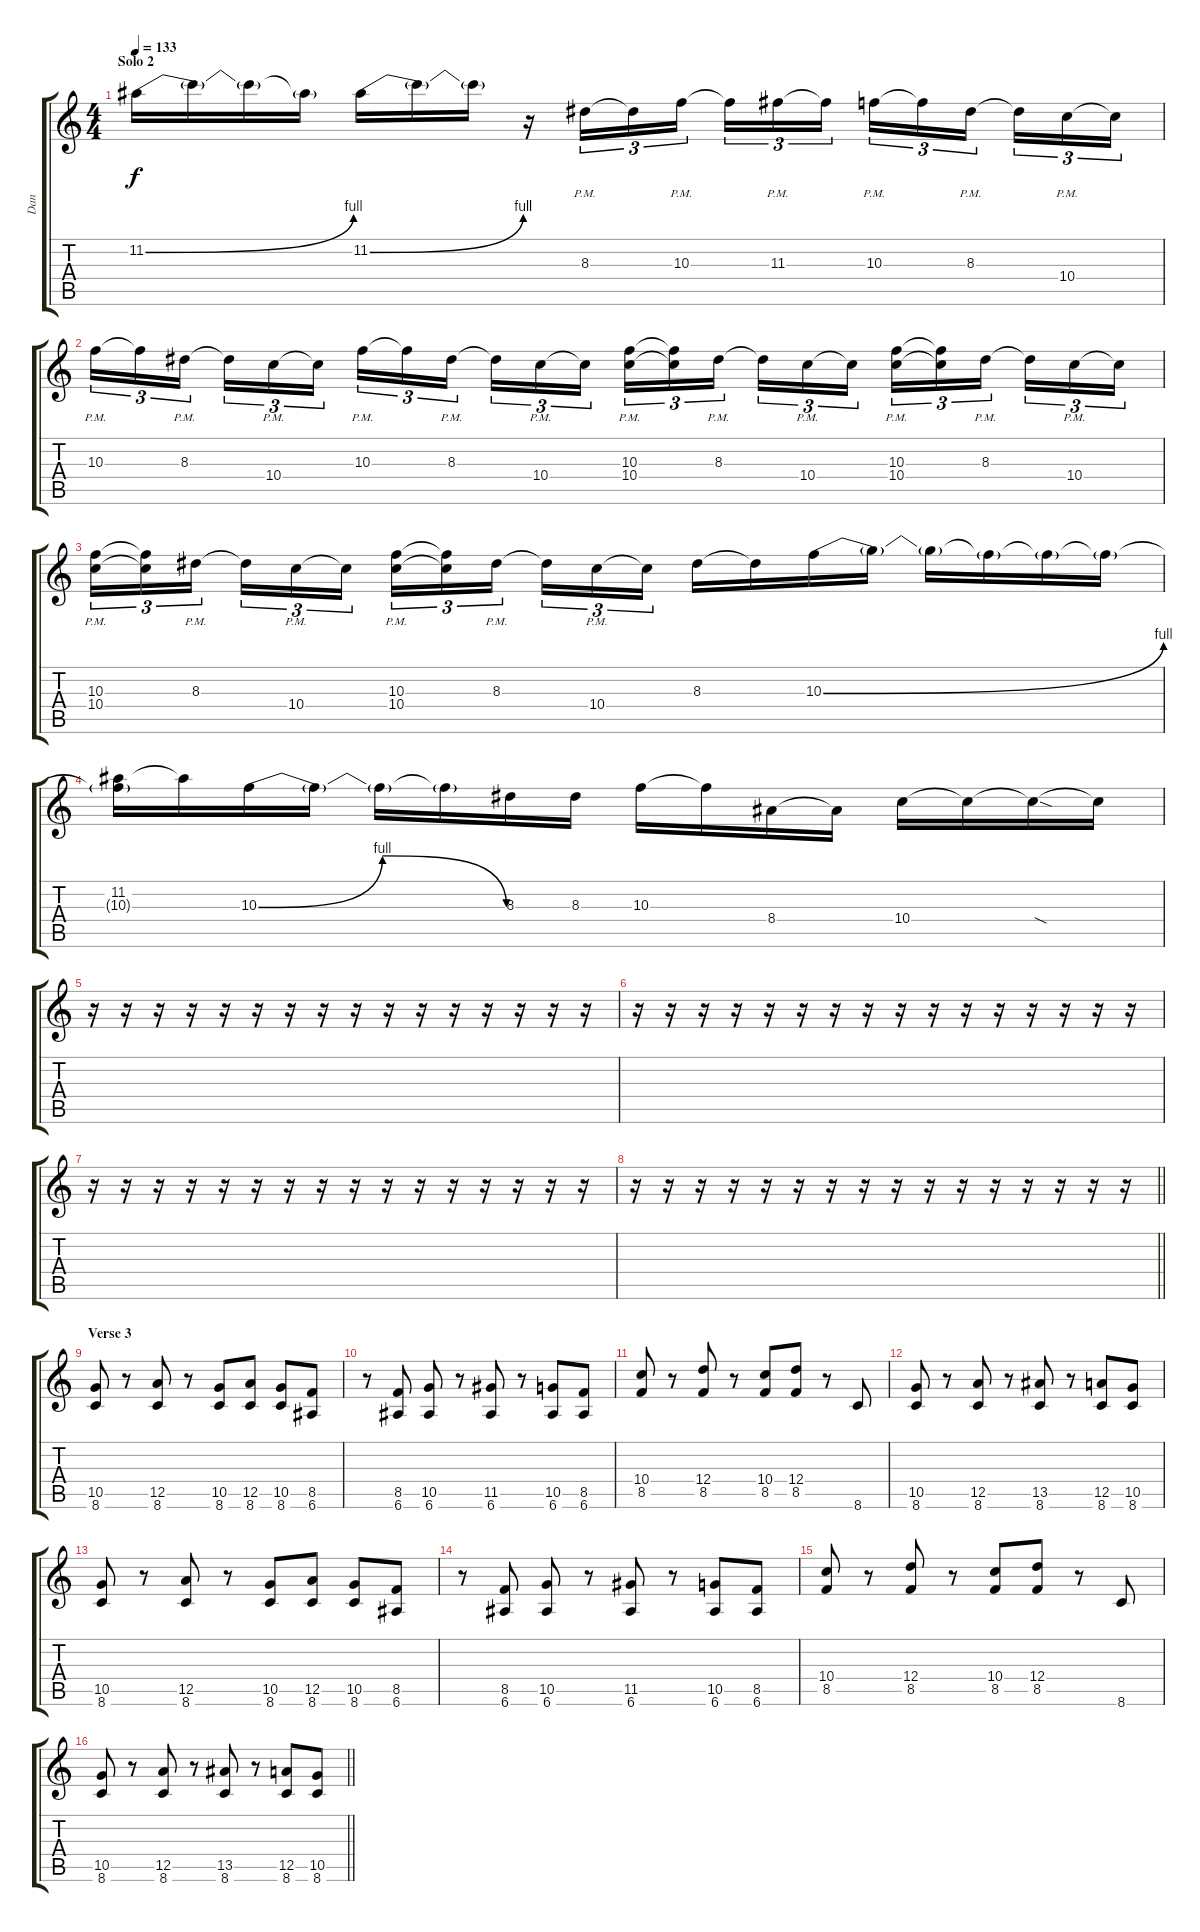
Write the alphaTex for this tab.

\track ("Dan" "Dan") {instrument distortionguitar}
\staff {score tabs}
\tuning (E4 B3 G3 D3 A2 E2) {hide}
\ts (4 4)
\section ("" "Solo 2")
\tempo 133
\clef g2
\ks c
11.2{be (bend 0 0 60 4)}.16{dy f} 11.2{t}.16 11.2{t}.16 11.2{t}.16 11.2{be (bend 0 0 60 4)}.16 11.2{t}.16 11.2{t}.16 r.16 8.3{pm}.16{tu (3 2)} 8.3{t}.16{tu (3 2)} 10.3{pm}.16{tu (3 2) beam splitsecondary} 10.3{t}.16{tu (3 2)} 11.3{pm}.16{tu (3 2)} 11.3{t}.16{tu (3 2)} 10.3{pm}.16{tu (3 2)} 10.3{t}.16{tu (3 2)} 8.3{pm}.16{tu (3 2) beam splitsecondary} 8.3{t}.16{tu (3 2)} 10.4{pm}.16{tu (3 2)} 10.4{t}.16{tu (3 2)} |
10.3{pm}.16{tu (3 2)} 10.3{t}.16{tu (3 2)} 8.3{pm}.16{tu (3 2) beam splitsecondary} 8.3{t}.16{tu (3 2)} 10.4{pm}.16{tu (3 2)} 10.4{t}.16{tu (3 2)} 10.3{pm}.16{tu (3 2)} 10.3{t}.16{tu (3 2)} 8.3{pm}.16{tu (3 2) beam splitsecondary} 8.3{t}.16{tu (3 2)} 10.4{pm}.16{tu (3 2)} 10.4{t}.16{tu (3 2)} (10.3{pm} 10.4).16{tu (3 2)} (10.3{t} 10.4{t}).16{tu (3 2)} 8.3{pm}.16{tu (3 2) beam splitsecondary} 8.3{t}.16{tu (3 2)} 10.4{pm}.16{tu (3 2)} 10.4{t}.16{tu (3 2)} (10.3{pm} 10.4).16{tu (3 2)} (10.3{t} 10.4{t}).16{tu (3 2)} 8.3{pm}.16{tu (3 2) beam splitsecondary} 8.3{t}.16{tu (3 2)} 10.4{pm}.16{tu (3 2)} 10.4{t}.16{tu (3 2)} |
(10.3{pm} 10.4).16{tu (3 2)} (10.3{t} 10.4{t}).16{tu (3 2)} 8.3{pm}.16{tu (3 2) beam splitsecondary} 8.3{t}.16{tu (3 2)} 10.4{pm}.16{tu (3 2)} 10.4{t}.16{tu (3 2)} (10.3{pm} 10.4).16{tu (3 2)} (10.3{t} 10.4{t}).16{tu (3 2)} 8.3{pm}.16{tu (3 2) beam splitsecondary} 8.3{t}.16{tu (3 2)} 10.4{pm}.16{tu (3 2)} 10.4{t}.16{tu (3 2)} 8.3.16 8.3{t}.16 10.3{be (bend 0 0 60 4)}.16 10.3{t}.16 10.3{t}.16 10.3{t}.16 10.3{t}.16 10.3{t}.16 |
(11.2 10.3{t}).16 11.2{t}.16 10.3{be (bendrelease 0 0 15 4 30 4 60 0)}.16 10.3{t}.16 10.3{t}.16 10.3{t}.16 8.3.16 8.3.16 10.3.16 10.3{t}.16 8.4.16 8.4{t}.16 10.4.16 10.4{t}.16 10.4{sod t}.16 10.4{t}.16 |
r.16 r.16 r.16 r.16 r.16 r.16 r.16 r.16 r.16 r.16 r.16 r.16 r.16 r.16 r.16 r.16 |
r.16 r.16 r.16 r.16 r.16 r.16 r.16 r.16 r.16 r.16 r.16 r.16 r.16 r.16 r.16 r.16 |
r.16 r.16 r.16 r.16 r.16 r.16 r.16 r.16 r.16 r.16 r.16 r.16 r.16 r.16 r.16 r.16 |
\barLineRight lightlight
r.16 r.16 r.16 r.16 r.16 r.16 r.16 r.16 r.16 r.16 r.16 r.16 r.16 r.16 r.16 r.16 |
\section ("" "Verse 3")
(10.5 8.6).8 r.8 (12.5 8.6).8 r.8 (10.5 8.6).8 (12.5 8.6).8 (10.5 8.6).8 (8.5 6.6).8 |
r.8 (8.5 6.6).8 (10.5 6.6).8 r.8 (11.5 6.6).8 r.8 (10.5 6.6).8 (8.5 6.6).8 |
(10.4 8.5).8 r.8 (12.4 8.5).8 r.8 (10.4 8.5).8 (12.4 8.5).8 r.8 8.6.8 |
(10.5 8.6).8 r.8 (12.5 8.6).8 r.8 (13.5 8.6).8 r.8 (12.5 8.6).8 (10.5 8.6).8 |
(10.5 8.6).8 r.8 (12.5 8.6).8 r.8 (10.5 8.6).8 (12.5 8.6).8 (10.5 8.6).8 (8.5 6.6).8 |
r.8 (8.5 6.6).8 (10.5 6.6).8 r.8 (11.5 6.6).8 r.8 (10.5 6.6).8 (8.5 6.6).8 |
(10.4 8.5).8 r.8 (12.4 8.5).8 r.8 (10.4 8.5).8 (12.4 8.5).8 r.8 8.6.8 |
\barLineRight lightlight
(10.5 8.6).8 r.8 (12.5 8.6).8 r.8 (13.5 8.6).8 r.8 (12.5 8.6).8 (10.5 8.6).8
